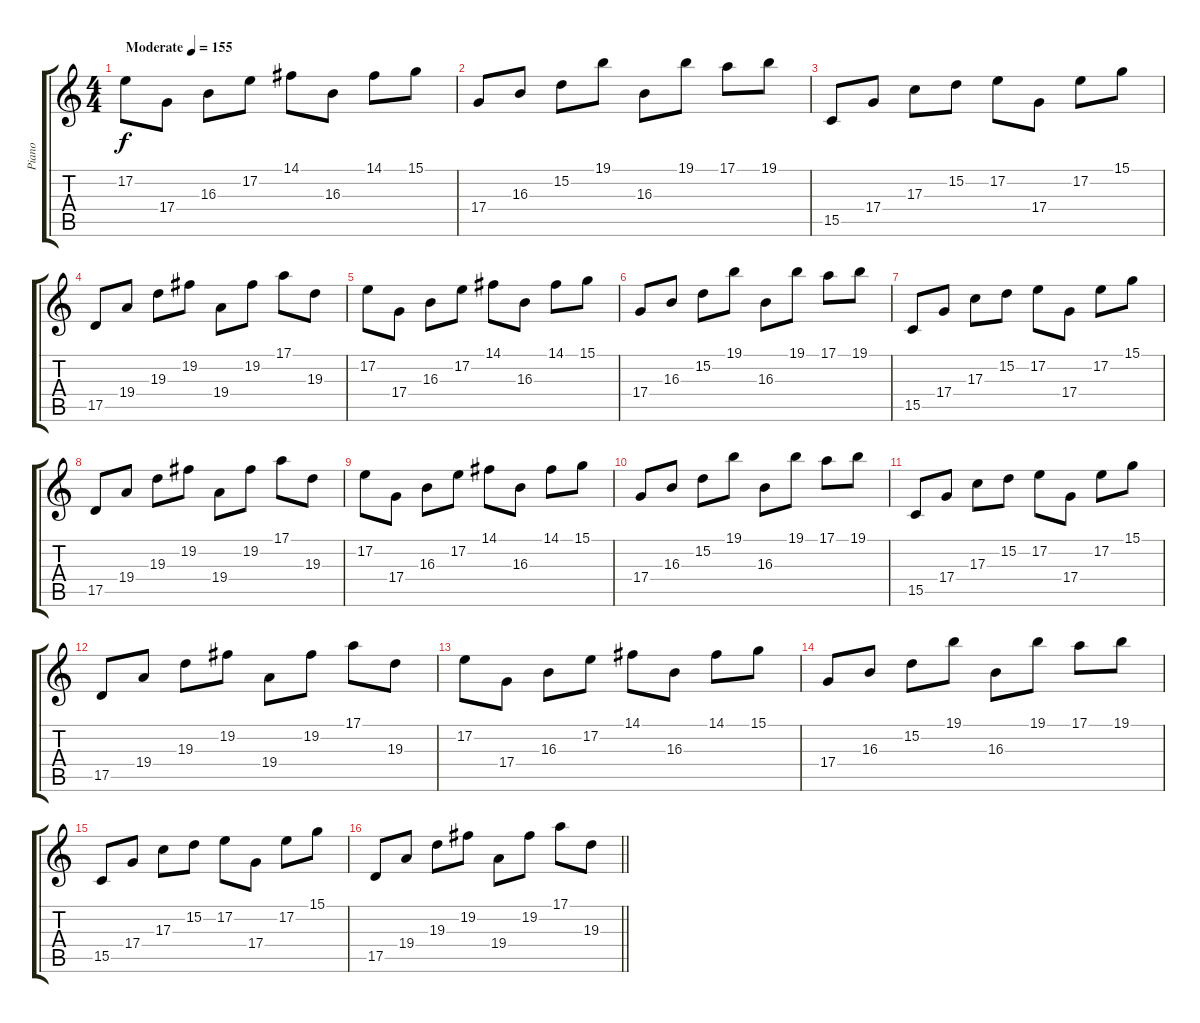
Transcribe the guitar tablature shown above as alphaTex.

\track ("Piano" "Piano") {instrument electricgrandpiano}
\staff {score tabs}
\tuning (E4 B3 G3 D3 A2 E2) {hide}
\ts (4 4)
\tempo (155 "Moderate")
\clef g2
\ks c
17.2.8{dy f instrument electricgrandpiano} 17.4.8 16.3.8 17.2.8 14.1.8 16.3.8 14.1.8 15.1.8 |
17.4.8 16.3.8 15.2.8 19.1.8 16.3.8 19.1.8 17.1.8 19.1.8 |
15.5.8 17.4.8 17.3.8 15.2.8 17.2.8 17.4.8 17.2.8 15.1.8 |
17.5.8 19.4.8 19.3.8 19.2.8 19.4.8 19.2.8 17.1.8 19.3.8 |
17.2.8 17.4.8 16.3.8 17.2.8 14.1.8 16.3.8 14.1.8 15.1.8 |
17.4.8 16.3.8 15.2.8 19.1.8 16.3.8 19.1.8 17.1.8 19.1.8 |
15.5.8 17.4.8 17.3.8 15.2.8 17.2.8 17.4.8 17.2.8 15.1.8 |
17.5.8 19.4.8 19.3.8 19.2.8 19.4.8 19.2.8 17.1.8 19.3.8 |
17.2.8 17.4.8 16.3.8 17.2.8 14.1.8 16.3.8 14.1.8 15.1.8 |
17.4.8 16.3.8 15.2.8 19.1.8 16.3.8 19.1.8 17.1.8 19.1.8 |
15.5.8 17.4.8 17.3.8 15.2.8 17.2.8 17.4.8 17.2.8 15.1.8 |
17.5.8 19.4.8 19.3.8 19.2.8 19.4.8 19.2.8 17.1.8 19.3.8 |
17.2.8 17.4.8 16.3.8 17.2.8 14.1.8 16.3.8 14.1.8 15.1.8 |
17.4.8 16.3.8 15.2.8 19.1.8 16.3.8 19.1.8 17.1.8 19.1.8 |
15.5.8 17.4.8 17.3.8 15.2.8 17.2.8 17.4.8 17.2.8 15.1.8 |
\barLineRight lightlight
17.5.8 19.4.8 19.3.8 19.2.8 19.4.8 19.2.8 17.1.8 19.3.8
